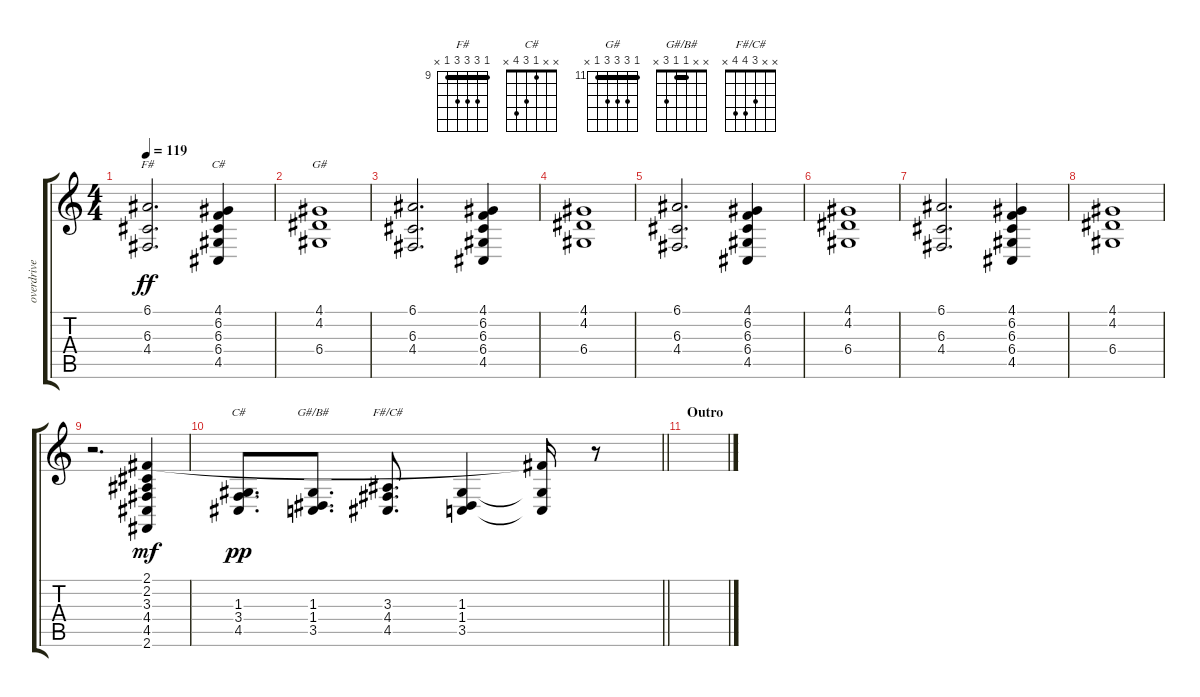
\track ("overdrive E-Guitar" "overdrive ") {instrument acousticgrandpiano}
\staff {score tabs}
\tuning (E4 B3 G3 D3 A2 E2) {hide}
\chord ("F#" 9 11 11 11 9 x) {firstfret 9 barre 9}
\chord ("C#" 9 9 10 11 11 9) {firstfret 9 barre 9}
\chord ("G#" 11 13 13 13 11 x) {firstfret 11 barre 11}
\chord ("C#" x x 1 3 4 x)
\chord ("G#/B#" x x 1 1 3 x) {barre 1}
\chord ("F#/C#" x x 3 4 4 x)
\ts (4 4)
\tempo 119
\clef g2
\ks c
(6.1 6.3 4.4).2{d ch "F#" dy ff} (4.1 6.2 6.3 6.4 4.5).4{ch "C#"} |
(4.1 4.2 6.4).1{ch "G#"} |
(6.1 6.3 4.4).2{d} (4.1 6.2 6.3 6.4 4.5).4 |
(4.1 4.2 6.4).1 |
(6.1 6.3 4.4).2{d} (4.1 6.2 6.3 6.4 4.5).4 |
(4.1 4.2 6.4).1 |
(6.1 6.3 4.4).2{d} (4.1 6.2 6.3 6.4 4.5).4 |
(4.1 4.2 6.4).1 |
r.2{d} (2.1 2.2 3.3 4.4 4.5 2.6).4{dy mf} |
\barLineRight lightlight
(1.3 3.4 4.5).8{d ch "C#" dy pp} (1.3 1.4 3.5).8{d ch "G#/B#"} (3.3 4.4 4.5).8{d ch "F#/C#"} (1.3 1.4 3.5).4 (2.1{t} 1.3{t} 3.5{t}).16 r.8 |
\section ("" "Outro")
